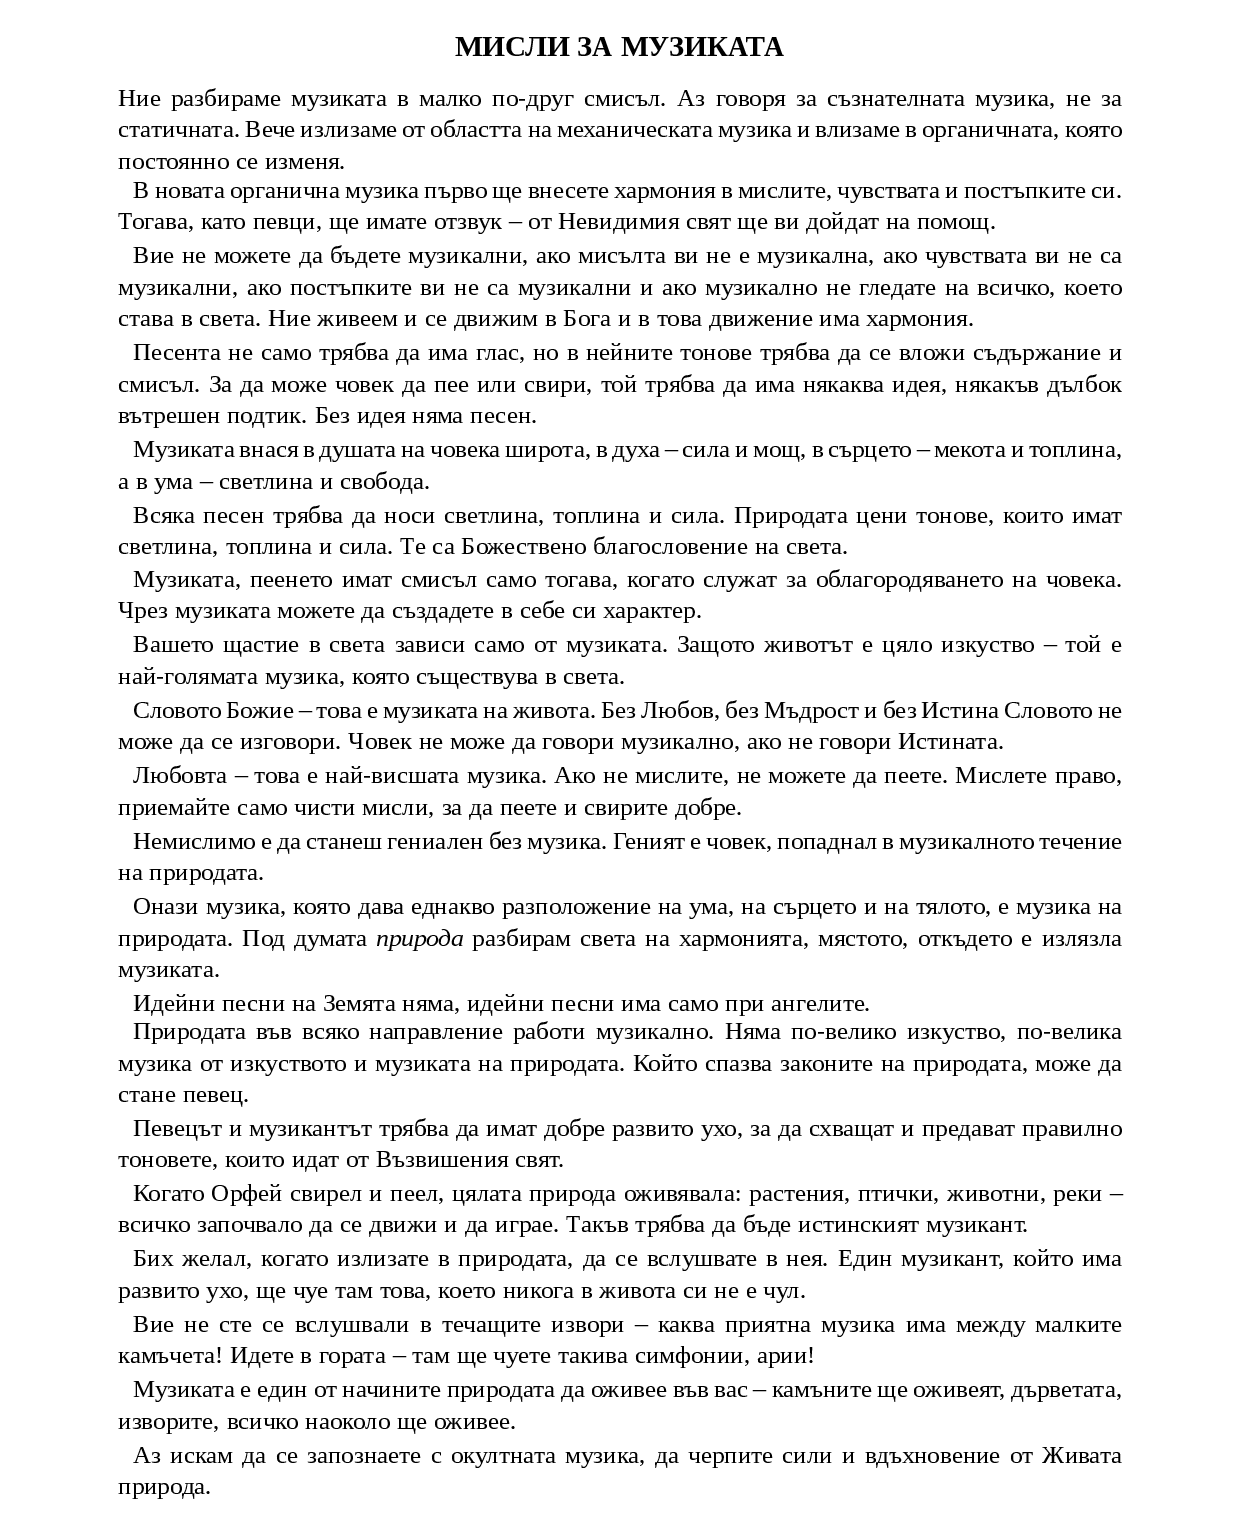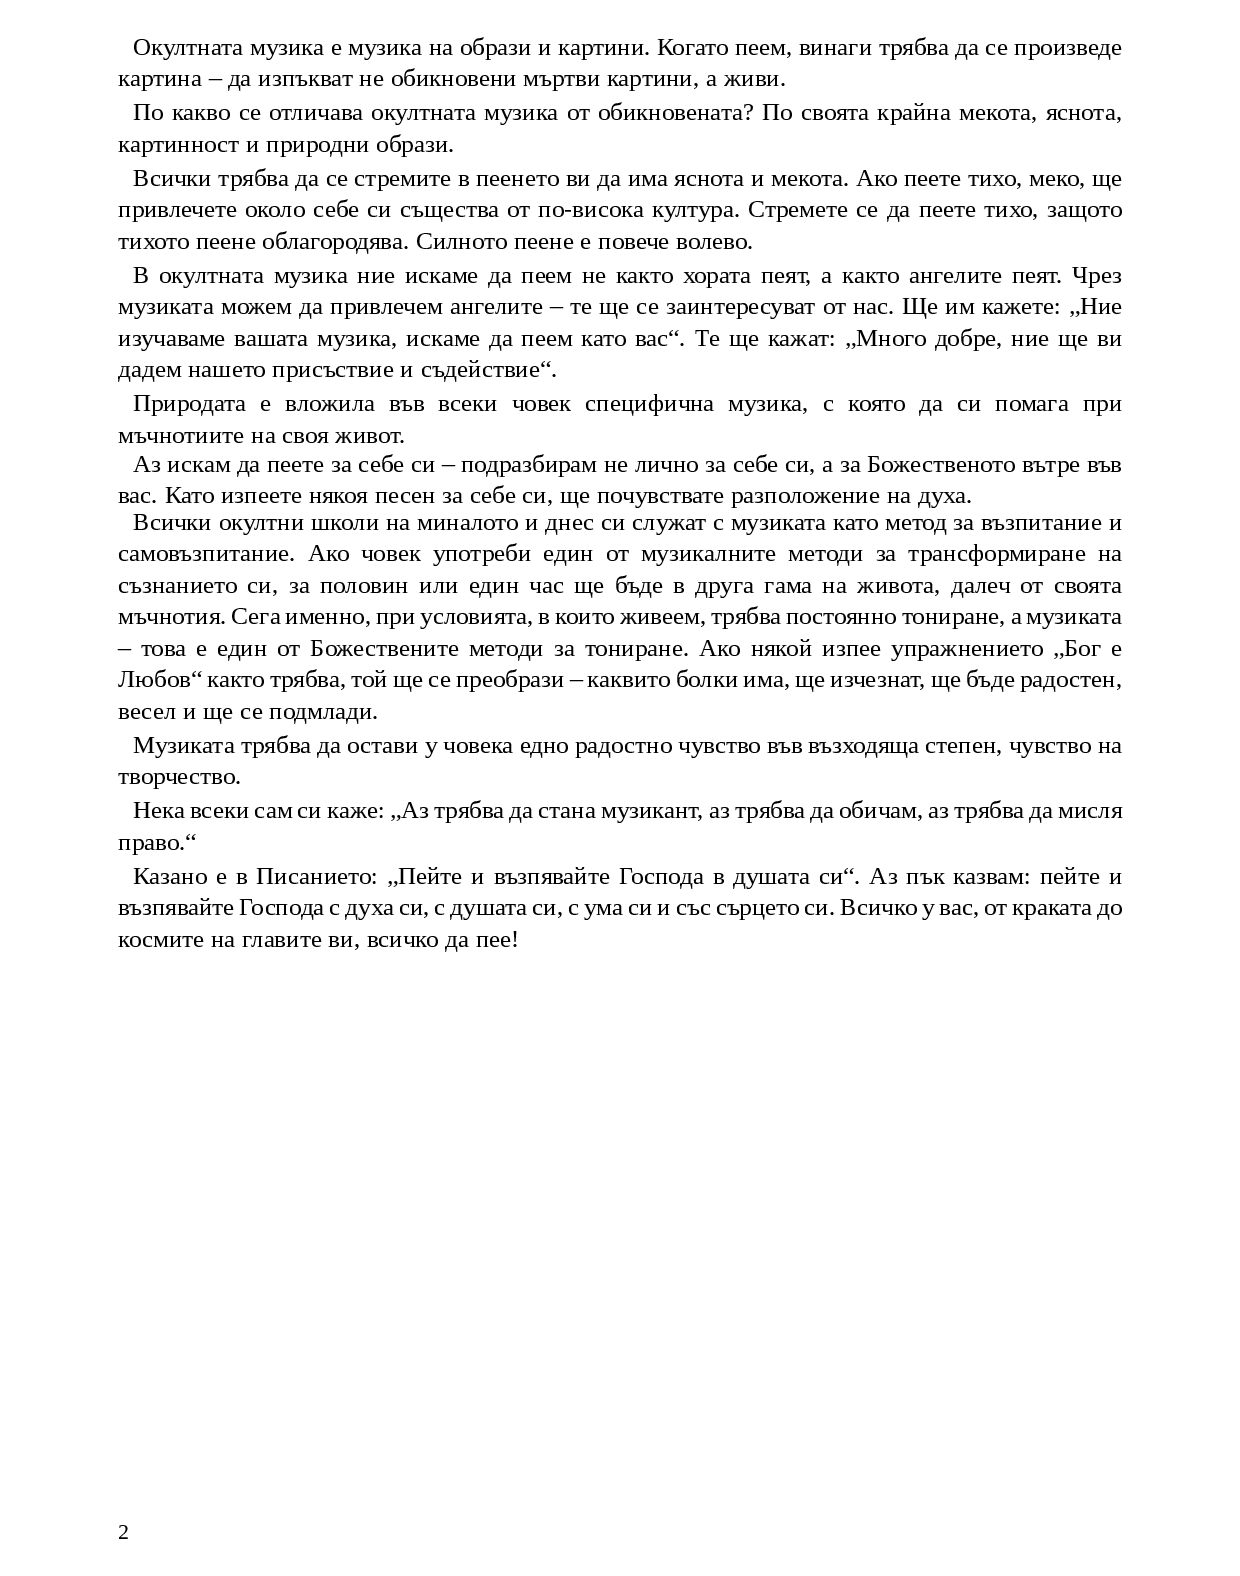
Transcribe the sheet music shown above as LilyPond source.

\version "2.24.3"

% include paper part and global functions
\include "include/globals.ily"

\bookpart {
  \paper {
    print-all-headers = ##f
    print-page-number = ##t
    print-first-page-number = ##f

    % put page numbers on the bottom
    oddHeaderMarkup = \markup ""
    evenHeaderMarkup = \markup ""
    oddFooterMarkup = \markup
    \fill-line {
      ""
      \if \should-print-page-number \fromproperty #'page:page-number-string
    }
    evenFooterMarkup = \markup
    \fill-line {
      \if \should-print-page-number \fromproperty #'page:page-number-string
      ""
    }

    left-margin = 2\cm
    right-margin = 2\cm
    top-margin = 2\cm
    bottom-margin = 2\cm
    ragged-bottom = ##t % do not spread the staves to fill the whole vertical space


  }

  \tocItem \markup "Мисли за музиката"
  \markup \abs-fontsize #14 { \fill-line \bold {"МИСЛИ ЗА МУЗИКАТА"} }

  \markup \abs-fontsize #12 {
    \vspace #1.5 \override #'(baseline-skip . 3.2)
    \justify {

      Ние разбираме музиката в малко по-друг смисъл. Аз говоря за съзнателната музика, не за статичната. Вече излизаме от областта на механическата музика и влизаме в органичната, която постоянно се изменя.

    }
  }
  \markup \abs-fontsize #12 {
    \vspace #0.8 \override #'(baseline-skip . 3.2)
    \justify {
      \hspace #1.5
      В новата органична музика първо ще внесете хармония в мислите, чувствата и постъпките си. Тогава, като певци, ще имате отзвук – от Невидимия свят ще ви дойдат на помощ.

    }
  }

  \markup \abs-fontsize #12 {
    \vspace #0.8 \override #'(baseline-skip . 3.2)
    \justify {
      \hspace #1.5
      Вие не можете да бъдете музикални, ако мисълта ви не е музикална, ако чувствата ви не са музикални, ако постъпките ви не са музикални и ако музикално не гледате на всичко, което става в света. Ние живеем и се движим в Бога и в това движение има хармония.
    }
  }
  \markup \abs-fontsize #12 {
    \vspace #0.8 \override #'(baseline-skip . 3.2)
    \justify {
      \hspace #1.5

      Песента не само трябва да има глас, но в нейните тонове трябва да се вложи съдържание и смисъл. За да може човек да пее или свири, той трябва да има някаква идея, някакъв дълбок вътрешен подтик. Без идея няма песен.
    }
  }
  \markup \abs-fontsize #12 {
    \vspace #0.8 \override #'(baseline-skip . 3.2)
    \justify {
      \hspace #1.5

      Музиката внася в душата на човека широта, в духа – сила и мощ, в сърцето – мекота и топлина, а в ума – светлина и свобода.
    }
  }

  \markup \abs-fontsize #12 {
    \vspace #0.8 \override #'(baseline-skip . 3.2)
    \justify {
      \hspace #1.5
      Всяка песен трябва да носи светлина, топлина и сила. Природата цени тонове, които имат светлина, топлина и сила. Те са Божествено благословение на света.
    }
  }

  \markup \abs-fontsize #12 {
    \vspace #0.8 \override #'(baseline-skip . 3.2)
    \justify {
      \hspace #1.5

      Музиката, пеенето имат смисъл само тогава, когато служат за облагородяването на човека. Чрез музиката можете да създадете в себе си характер.
    }
  }
  \markup \abs-fontsize #12 {
    \vspace #0.8 \override #'(baseline-skip . 3.2)
    \justify {
      \hspace #1.5
      Вашето щастие в света зависи само от музиката. Защото животът е цяло изкуство – той е най-голямата музика, която съществува в света.
    }
  }

  \markup \abs-fontsize #12 {
    \vspace #0.8 \override #'(baseline-skip . 3.2)
    \justify {
      \hspace #1.5

      Словото Божие – това е музиката на живота. Без Любов, без Мъдрост и без Истина Словото не може да се изговори. Човек не може да говори музикално, ако не говори Истината.
    }
  }

  \markup \abs-fontsize #12 {
    \vspace #0.8 \override #'(baseline-skip . 3.2)
    \justify {
      \hspace #1.5
      Любовта – това е най-висшата музика. Ако не мислите, не можете да пеете. Мислете право, приемайте само чисти мисли, за да пеете и свирите добре.
    }
  }

  \markup \abs-fontsize #12 {
    \vspace #0.8 \override #'(baseline-skip . 3.2)
    \justify {
      \hspace #1.5

      Немислимо е да станеш гениален без музика. Геният е човек, попаднал в музикалното течение на природата.


    }
  }


  \markup \abs-fontsize #12 {
    \vspace #0.8 \override #'(baseline-skip . 3.2)
    \justify {
      \hspace #1.5

      Онази музика, която дава еднакво разположение на ума, на сърцето и на тялото, е музика на природата. Под думата \italic"природа" разбирам света на хармонията, мястото, откъдето е излязла музиката.

    }
  }

  \markup \abs-fontsize #12 {
    \vspace #0.8 \override #'(baseline-skip . 3.2)
    \justify {
      \hspace #1.5

      Идейни песни на Земята няма, идейни песни има само при ангелите.

    }
  }

  \markup \abs-fontsize #12 {
    \override #'(baseline-skip . 3.2)
    \justify {
      \hspace #1.5
      Природата във всяко направление работи музикално. Няма по-велико изкуство, по-велика музика от изкуството и музиката на природата. Който спазва законите на природата, може да стане певец.
    }
  }
  \markup \abs-fontsize #12 {
    \vspace #0.8 \override #'(baseline-skip . 3.2)
    \justify {
      \hspace #1.5

      Певецът и музикантът трябва да имат добре развито ухо, за да схващат и предават правилно тоновете, които идат от Възвишения свят.

    }
  }
  \markup \abs-fontsize #12 {
    \vspace #0.8 \override #'(baseline-skip . 3.2)
    \justify {
      \hspace #1.5
      Когато Орфей свирел и пеел, цялата природа оживявала: растения, птички, животни, реки – всичко започвало да се движи и да играе. Такъв трябва да бъде истинският музикант.

    }
  }
  \markup \abs-fontsize #12 {
    \vspace #0.8 \override #'(baseline-skip . 3.2)
    \justify {
      \hspace #1.5
      Бих желал, когато излизате в природата, да се вслушвате в нея. Един музикант, който има развито ухо, ще чуе там това, което никога в живота си не е чул.

    }
  }
  \markup \abs-fontsize #12 {
    \vspace #0.8 \override #'(baseline-skip . 3.2)
    \justify {
      \hspace #1.5
      Вие не сте се вслушвали в течащите извори – каква приятна музика има между малките камъчета! Идете в гората – там ще чуете такива симфонии, арии!

    }
  }
  \markup \abs-fontsize #12 {
    \vspace #0.8 \override #'(baseline-skip . 3.2)
    \justify {
      \hspace #1.5
      Музиката е един от начините природата да оживее във вас – камъните ще оживеят, дърветата, изворите, всичко наоколо ще оживее.

    }
  }
  \markup \abs-fontsize #12 {
    \vspace #0.8 \override #'(baseline-skip . 3.2)
    \justify {
      \hspace #1.5

      Аз искам да се запознаете с окултната музика, да черпите сили и вдъхновение от Живата природа.

    }
  }


  \markup \abs-fontsize #12 {
    \vspace #0.8 \override #'(baseline-skip . 3.2)
    \justify {
      \hspace #1.5
      Окултната музика е музика на образи и картини. Когато пеем, винаги трябва да се произведе картина – да изпъкват не обикновени мъртви картини, а живи.

    }
  }

  \markup \abs-fontsize #12 {
    \vspace #0.8 \override #'(baseline-skip . 3.2)
    \justify {
      \hspace #1.5
      По какво се отличава окултната музика от обикновената? По своята крайна мекота, яснота, картинност и природни образи.

    }
  }


  \markup \abs-fontsize #12 {
    \vspace #0.8 \override #'(baseline-skip . 3.2)
    \justify {
      \hspace #1.5

      Всички трябва да се стремите в пеенето ви да има яснота и мекота. Ако пеете тихо, меко, ще привлечете около себе си същества от по-висока култура. Стремете се да пеете тихо, защото тихото пеене облагородява. Силното пеене е повече волево.

    }
  }



  \markup \abs-fontsize #12 {
    \vspace #0.8 \override #'(baseline-skip . 3.2)
    \justify {
      \hspace #1.5
      В окултната музика ние искаме да пеем не както хората пеят, а както ангелите пеят. Чрез музиката можем да привлечем ангелите – те ще се заинтересуват от нас. Ще им кажете: „Ние изучаваме вашата музика, искаме да пеем като вас“. Те ще кажат: „Много добре, ние ще ви дадем нашето присъствие и съдействие“.

    }
  }



  \markup \abs-fontsize #12 {
    \vspace #0.8 \override #'(baseline-skip . 3.2)
    \justify {
      \hspace #1.5

      Природата е вложила във всеки човек специфична музика, с която да си помага при мъчнотиите на своя живот.
    }
  }


  \markup \abs-fontsize #12 {
    \vspace #0.8 \override #'(baseline-skip . 3.2)
    \justify {
      \hspace #1.5
      Аз искам да пеете за себе си – подразбирам не лично за себе си, а за Божественото вътре във вас. Като изпеете някоя песен за себе си, ще почувствате разположение на духа.


    }
  }
  \markup \abs-fontsize #12 {
    \override #'(baseline-skip . 3.2)
    \justify {
      \hspace #1.5
      Всички окултни школи на миналото и днес си служат с музиката като метод за възпитание и самовъзпитание. Ако човек употреби един от музикалните методи за трансформиране на съзнанието си, за половин или един час ще бъде в друга гама на живота, далеч от своята мъчнотия. Сега именно, при условията, в които живеем, трябва постоянно тониране, а музиката – това е един от Божествените методи за тониране. Ако някой изпее упражнението „Бог е Любов“ както трябва, той ще се преобрази – каквито болки има, ще изчезнат, ще бъде радостен, весел и ще се подмлади.

    }
  }


  \markup \abs-fontsize #12 {
    \vspace #0.8 \override #'(baseline-skip . 3.2)
    \justify {
      \hspace #1.5

      Музиката трябва да остави у човека едно радостно чувство във възходяща степен, чувство на творчество.

    }
  }


  \markup \abs-fontsize #12 {
    \vspace #0.8 \override #'(baseline-skip . 3.2)
    \justify {
      \hspace #1.5
      Нека всеки сам си каже: „Аз трябва да стана музикант, аз трябва да обичам, аз трябва да мисля право.“

    }
  }


  \markup \abs-fontsize #12 {
    \vspace #0.8 \override #'(baseline-skip . 3.2)
    \justify {
      \hspace #1.5

      Казано е в Писанието: „Пейте и възпявайте Господа в душата си“. Аз пък казвам: пейте и възпявайте Господа с духа си, с душата си, с ума си и със сърцето си. Всичко у вас, от краката до космите на главите ви, всичко да пее!

    }
  }






} % bookpart



% Più mosso
% „Weiße Bruderschaft“
